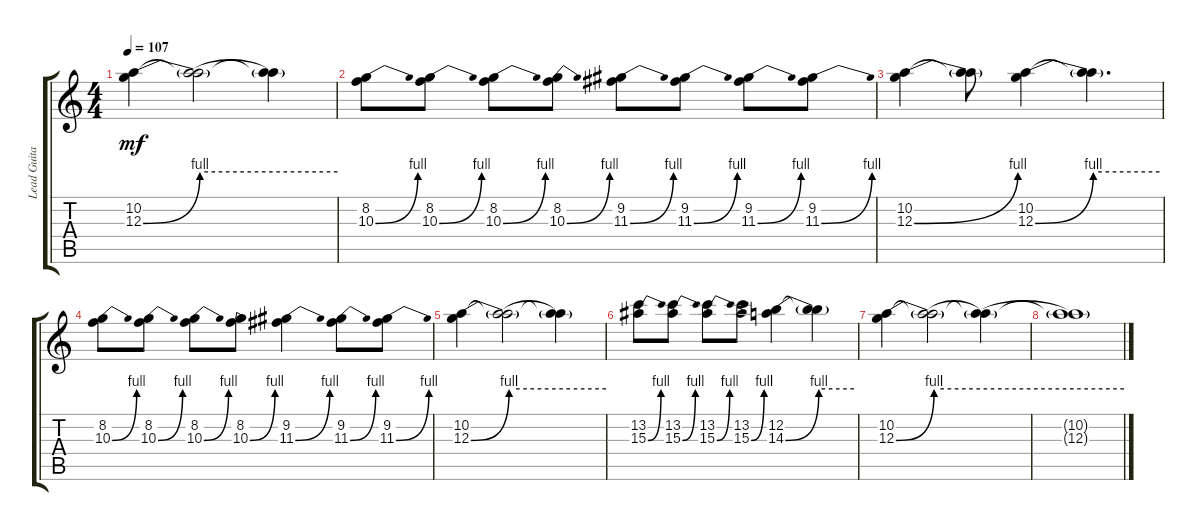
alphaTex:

\track ("Lead Guitar" "Lead Guita") {instrument distortionguitar}
\staff {score tabs}
\tuning (E4 B3 G3 D3 A2 E2) {hide}
\ts (4 4)
\tempo 107
\clef g2
\ks c
(10.2 12.3{be (bend 0 0 60 4)}).4{dy mf} (10.2{t} 12.3{be (hold 0 4 60 4) t}).2 (10.2{t} 12.3{t}).4 |
(8.2 10.3{be (bend 0 0 60 4)}).8 (8.2 10.3{be (bend 0 0 60 4)}).8 (8.2 10.3{be (bend 0 0 60 4)}).8 (8.2 10.3{be (bend 0 0 60 4)}).8 (9.2 11.3{be (bend 0 0 60 4)}).8 (9.2 11.3{be (bend 0 0 60 4)}).8 (9.2 11.3{be (bend 0 0 60 4)}).8 (9.2 11.3{be (bend 0 0 60 4)}).8 |
(10.2 12.3{be (bend 0 0 60 4)}).4 (10.2{t} 12.3{t}).8 (10.2 12.3{be (bend 0 0 60 4)}).4 (10.2{t} 12.3{be (hold 0 4 60 4) t}).4{d} |
(8.2 10.3{be (bend 0 0 60 4)}).8 (8.2 10.3{be (bend 0 0 60 4)}).8 (8.2 10.3{be (bend 0 0 60 4)}).8 (8.2 10.3{be (bend 0 0 60 4)}).8 (9.2 11.3{be (bend 0 0 60 4)}).4 (9.2 11.3{be (bend 0 0 60 4)}).8 (9.2 11.3{be (bend 0 0 60 4)}).8 |
(10.2 12.3{be (bend 0 0 60 4)}).4 (10.2{t} 12.3{be (hold 0 4 60 4) t}).2 (10.2{t} 12.3{t}).4 |
(13.2 15.3{be (bend 0 0 60 4)}).8 (13.2 15.3{be (bend 0 0 60 4)}).8 (13.2 15.3{be (bend 0 0 60 4)}).8 (13.2 15.3{be (bend 0 0 60 4)}).8 (12.2 14.3{be (bend 0 0 60 4)}).4 (12.2{t} 14.3{be (hold 0 4 60 4) t}).4 |
(10.2 12.3{be (bend 0 0 60 4)}).4 (10.2{t} 12.3{be (hold 0 4 60 4) t}).2 (10.2{t} 12.3{be (hold 0 4 60 4) t}).4 |
(10.2{t} 12.3{t}).1
